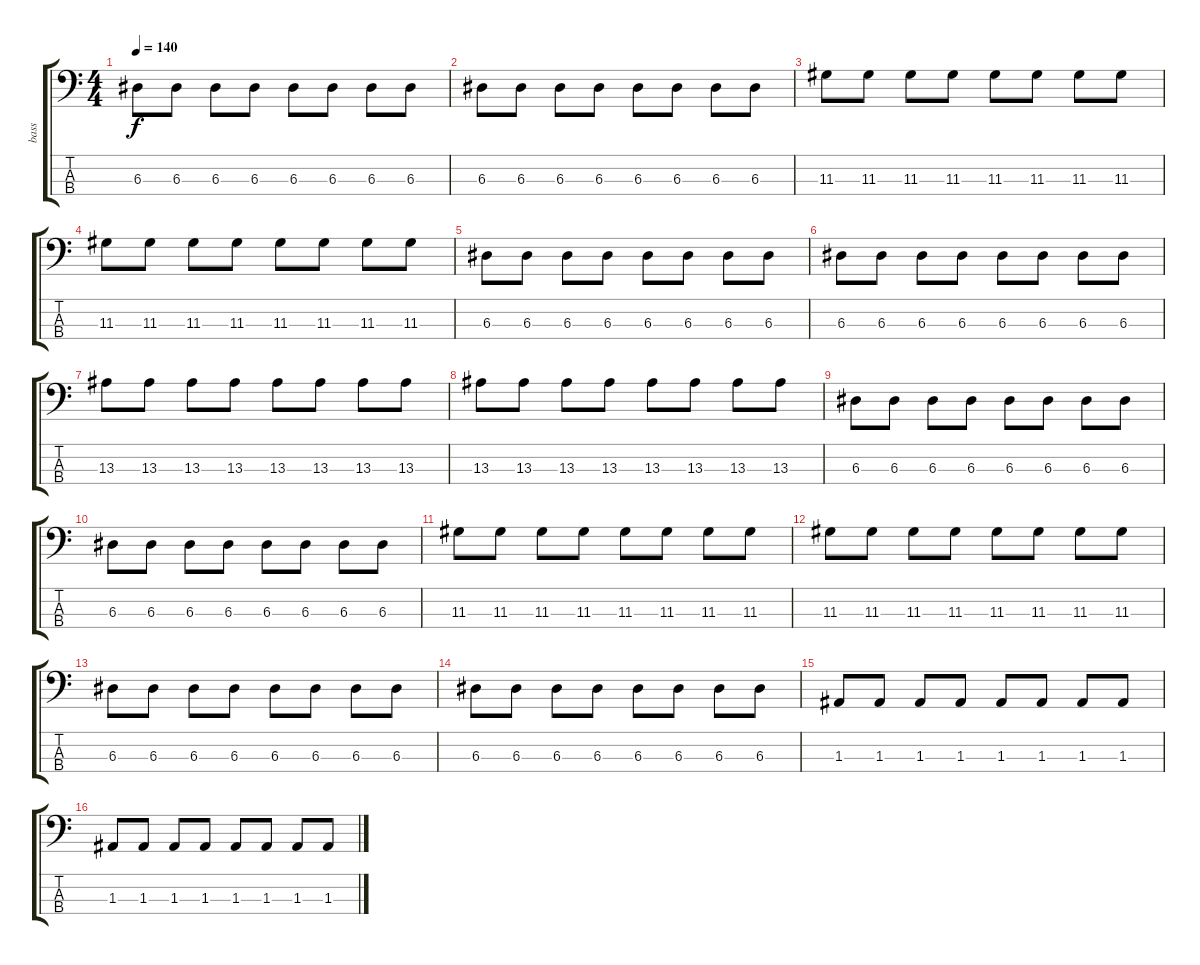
\track ("bass" "bass") {instrument acousticbass}
\staff {score tabs}
\tuning (G2 D2 A1 E1) {hide}
\ts (4 4)
\tempo 140
\clef f4
\ks c
6.3.8{dy f} 6.3.8 6.3.8 6.3.8 6.3.8 6.3.8 6.3.8 6.3.8 |
6.3.8 6.3.8 6.3.8 6.3.8 6.3.8 6.3.8 6.3.8 6.3.8 |
11.3.8 11.3.8 11.3.8 11.3.8 11.3.8 11.3.8 11.3.8 11.3.8 |
11.3.8 11.3.8 11.3.8 11.3.8 11.3.8 11.3.8 11.3.8 11.3.8 |
6.3.8 6.3.8 6.3.8 6.3.8 6.3.8 6.3.8 6.3.8 6.3.8 |
6.3.8 6.3.8 6.3.8 6.3.8 6.3.8 6.3.8 6.3.8 6.3.8 |
13.3.8 13.3.8 13.3.8 13.3.8 13.3.8 13.3.8 13.3.8 13.3.8 |
13.3.8 13.3.8 13.3.8 13.3.8 13.3.8 13.3.8 13.3.8 13.3.8 |
6.3.8 6.3.8 6.3.8 6.3.8 6.3.8 6.3.8 6.3.8 6.3.8 |
6.3.8 6.3.8 6.3.8 6.3.8 6.3.8 6.3.8 6.3.8 6.3.8 |
11.3.8 11.3.8 11.3.8 11.3.8 11.3.8 11.3.8 11.3.8 11.3.8 |
11.3.8 11.3.8 11.3.8 11.3.8 11.3.8 11.3.8 11.3.8 11.3.8 |
6.3.8 6.3.8 6.3.8 6.3.8 6.3.8 6.3.8 6.3.8 6.3.8 |
6.3.8 6.3.8 6.3.8 6.3.8 6.3.8 6.3.8 6.3.8 6.3.8 |
1.3.8 1.3.8 1.3.8 1.3.8 1.3.8 1.3.8 1.3.8 1.3.8 |
1.3.8 1.3.8 1.3.8 1.3.8 1.3.8 1.3.8 1.3.8 1.3.8
